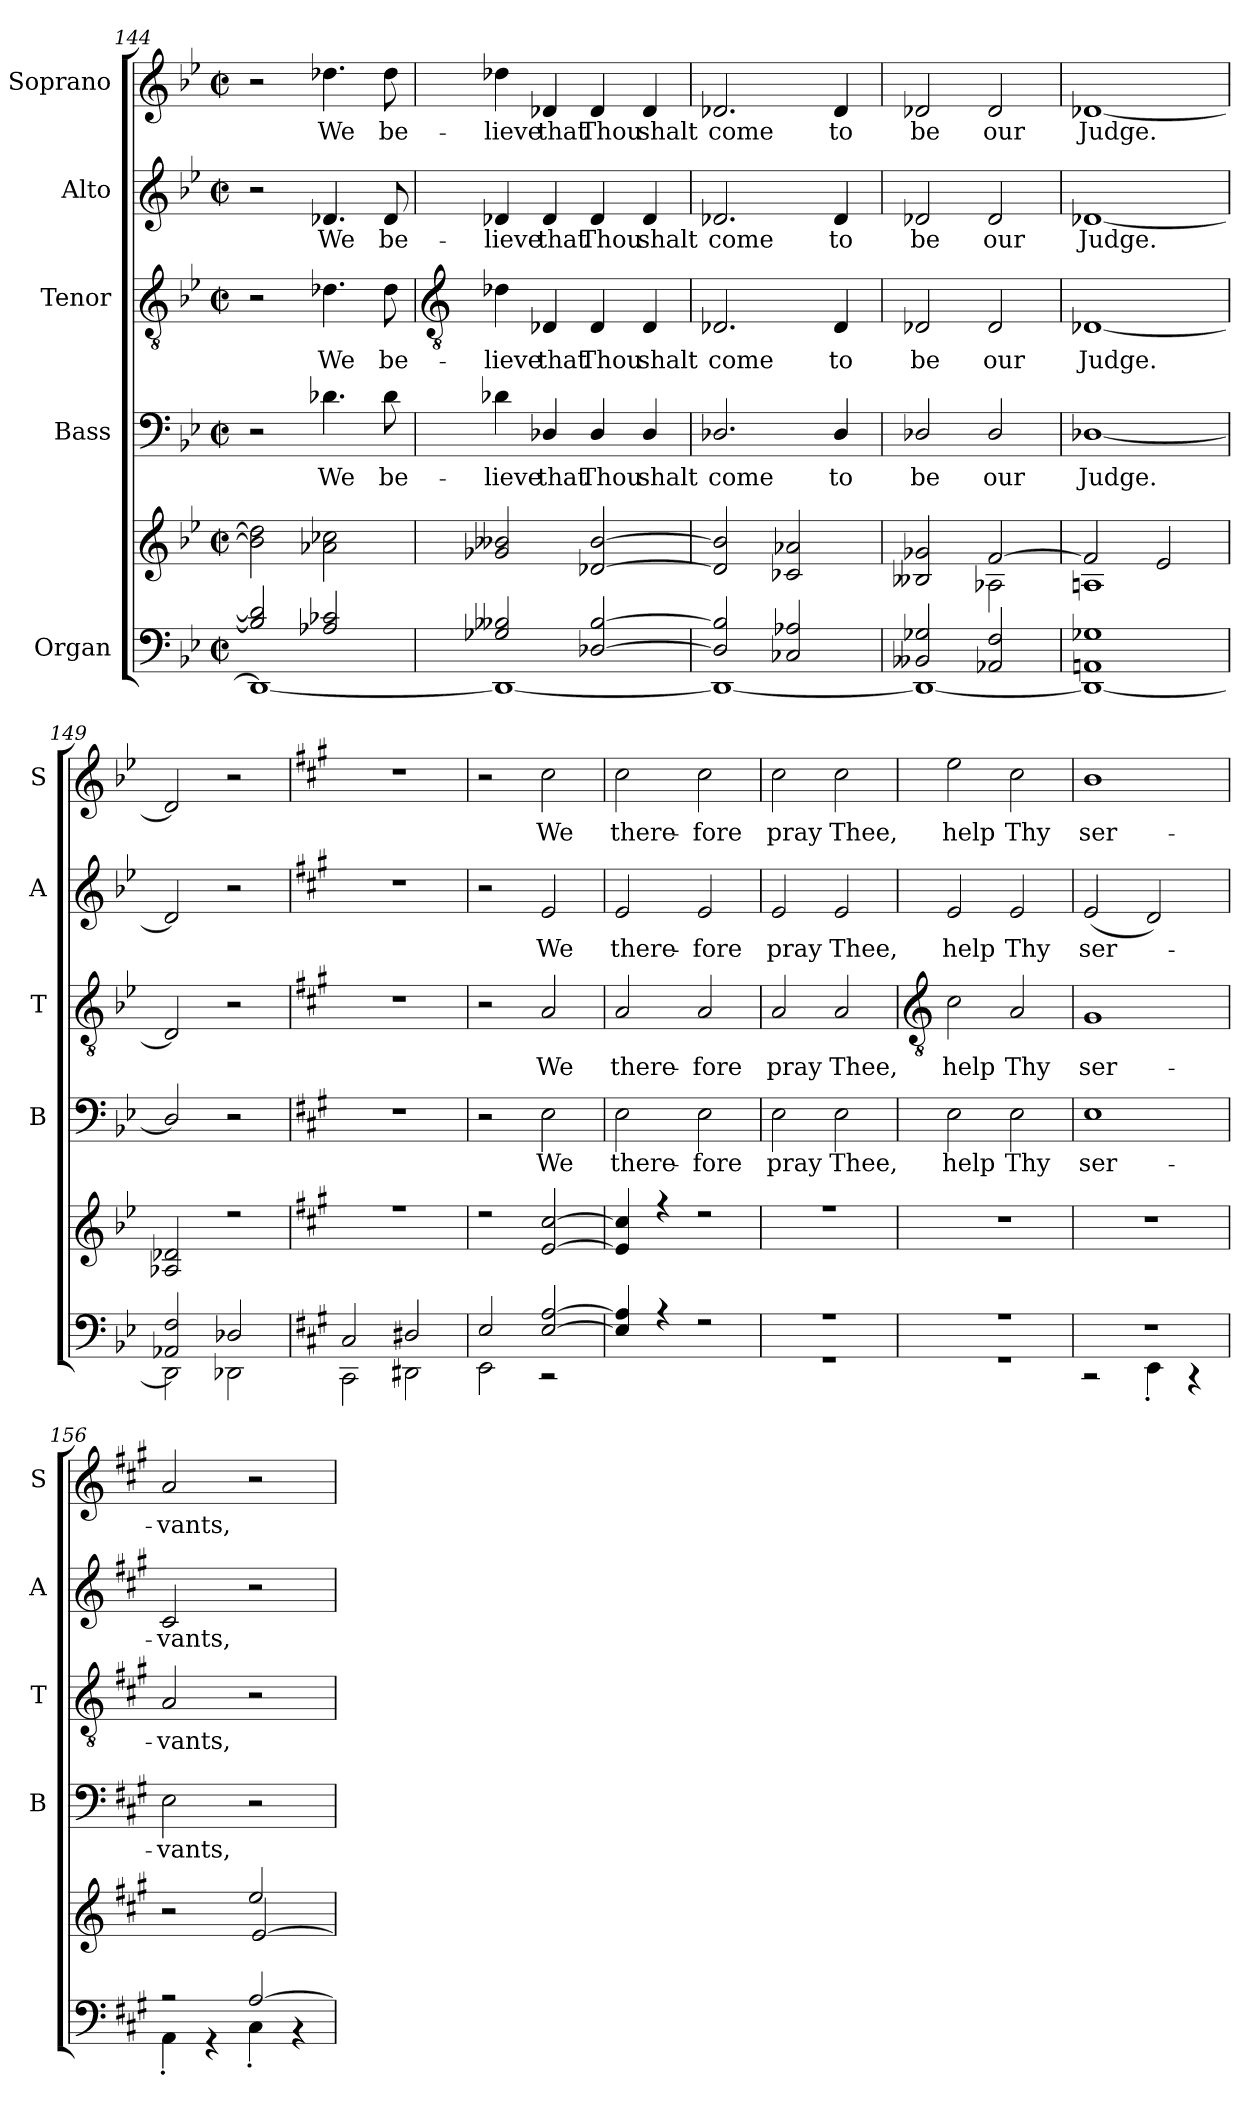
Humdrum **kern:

**kern	**kern	**kern	**text	**kern	**text	**kern	**text	**kern	**text
*part5	*part5	*part4	*part4	*part3	*part3	*part2	*part2	*part1	*part1
*staff6	*staff5	*staff4	*staff4	*staff3	*staff3	*staff2	*staff2	*staff1	*staff1
*I"Organ	*	*I"Bass	*	*I"Tenor	*	*I"Alto	*	*I"Soprano	*
*	*	*I'B	*	*I'T	*	*I'A	*	*I'S	*
*clefF4	*clefG2	*clefF4	*	*clefGv2	*	*clefG2	*	*clefG2	*
*k[b-e-]	*k[b-e-]	*k[b-e-]	*	*k[b-e-]	*	*k[b-e-]	*	*k[b-e-]	*
*B-:	*B-:	*B-:	*	*B-:	*	*B-:	*	*B-:	*
*M2/2	*M2/2	*M2/2	*	*M2/2	*	*M2/2	*	*M2/2	*
*met(c|)	*met(c|)	*met(c|)	*	*met(c|)	*	*met(c|)	*	*met(c|)	*
=144	=144	=144	=144	=144	=144	=144	=144	=144	=144
*^	*^	*	*	*	*	*	*	*	*
*	*	*	*^	*	*	*	*	*	*	*	*
2B--/] 2d-/]	1DD-\_	1ryy	1ryy	2b--\] 2dd-\]	2r	.	2r	.	2r	.	2r	.
!	!	!	!	!	!	!LO:LY:b	!	!LO:LY:b	!	!LO:LY:b	!	!LO:LY:b
2A-X/ 2c-X/	.	.	.	2a-X\ 2cc-X\	4.d-X	We	4.d-X	We	4.d-X	We	4.dd-X	We
!	!	!	!	!	!	!LO:LY:b	!	!LO:LY:b	!	!LO:LY:b	!	!LO:LY:b
.	.	.	.	.	8d-	be-	8d-	be-	8d-	be-	8dd-	be-
*	*	*v	*v	*v	*	*	*	*	*	*	*	*
!!LO:LB:g=z
=145	=145	=145	=145	=145	=145	=145	=145	=145	=145	=145
*	*	*	*	*	*clefGv2	*	*	*	*	*
*	*	*^	*	*	*	*	*	*	*	*
!	!	!	!	!	!LO:LY:b	!	!LO:LY:b	!	!LO:LY:b	!	!LO:LY:b
2G-X/ 2B--X/	1DD-\_	2g-X/ 2b--X/	1ryy	4d-X	-lieve	4d-X	-lieve	4d-X	-lieve	4dd-X	-lieve
!	!	!	!	!	!LO:LY:b	!	!LO:LY:b	!	!LO:LY:b	!	!LO:LY:b
.	.	.	.	4D-X/	that	4D-X	that	4d-	that	4d-X	that
!	!	!	!	!	!LO:LY:b	!	!LO:LY:b	!	!LO:LY:b	!	!LO:LY:b
[2D-X/ [2B--/	.	[2d-X/ [2b--/	.	4D-/	Thou	4D-	Thou	4d-	Thou	4d-	Thou
!	!	!	!	!	!LO:LY:b	!	!LO:LY:b	!	!LO:LY:b	!	!LO:LY:b
.	.	.	.	4D-/	shalt	4D-	shalt	4d-	shalt	4d-	shalt
=146	=146	=146	=146	=146	=146	=146	=146	=146	=146	=146	=146
!	!	!	!	!	!LO:LY:b	!	!LO:LY:b	!	!LO:LY:b	!	!LO:LY:b
2D-/] 2B--/]	1DD-\_	2d-/] 2b--/]	1ryy	2.D-X/	come	2.D-X	come	2.d-X	come	2.d-X	come
2C-X/ 2A-X/	.	2c-X/ 2a-X/	.	.	.	.	.	.	.	.	.
!	!	!	!	!	!LO:LY:b	!	!LO:LY:b	!	!LO:LY:b	!	!LO:LY:b
.	.	.	.	4D-/	to	4D-	to	4d-	to	4d-	to
=147	=147	=147	=147	=147	=147	=147	=147	=147	=147	=147	=147
!	!	!	!	!	!LO:LY:b	!	!LO:LY:b	!	!LO:LY:b	!	!LO:LY:b
2BB--X/ 2G-X/	1DD-\_	2B--X/ 2g-X/	2ryy	2D-X/	be	2D-X	be	2d-X	be	2d-X	be
!	!	!	!	!	!LO:LY:b	!	!LO:LY:b	!	!LO:LY:b	!	!LO:LY:b
2AA-X/ 2F/	.	[2f/	2A-X\	2D-/	our	2D-	our	2d-	our	2d-	our
=148	=148	=148	=148	=148	=148	=148	=148	=148	=148	=148	=148
!	!	!	!	!	!LO:LY:b	!	!LO:LY:b	!	!LO:LY:b	!	!LO:LY:b
1AAn/ 1G-X/	1DD-\_	2f/]	1An\	[1D-X/	Judge.	[1D-X	Judge.	[1d-X	Judge.	[1d-X	Judge.
.	.	2e-/	.	.	.	.	.	.	.	.	.
=149	=149	=149	=149	=149	=149	=149	=149	=149	=149	=149	=149
2AA-X/ 2F/	2DD-\]	2A-X/ 2d-X/	1ryy	2D-/]	.	2D-]	.	2d-]	.	2d-]	.
2D-X/	2DD-\	2r	.	2r	.	2r	.	2r	.	2r	.
=150	=150	=150	=150	=150	=150	=150	=150	=150	=150	=150	=150
*k[f#c#g#]	*	*k[f#c#g#]	*	*k[f#c#g#]	*	*k[f#c#g#]	*	*k[f#c#g#]	*	*k[f#c#g#]	*
*A:	*	*A:	*	*A:	*	*A:	*	*A:	*	*A:	*
2C#/	2CC#\	1r	1ryy	1r	.	1r	.	1r	.	1r	.
2D#X/	2DD#X\	.	.	.	.	.	.	.	.	.	.
=151	=151	=151	=151	=151	=151	=151	=151	=151	=151	=151	=151
2E/	2EE\	2r	1ryy	2r	.	2r	.	2r	.	2r	.
!	!	!	!	!	!LO:LY:b	!	!LO:LY:b	!	!LO:LY:b	!	!LO:LY:b
[2E/ [2A/	2r	[2e/ [2cc#/	.	2E	We	2A	We	2e	We	2cc#	We
=152	=152	=152	=152	=152	=152	=152	=152	=152	=152	=152	=152
!	!	!	!	!	!LO:LY:b	!	!LO:LY:b	!	!LO:LY:b	!	!LO:LY:b
4E/] 4A/]	1ryy	4e/] 4cc#/]	1ryy	2E	there-	2A	there-	2e	there-	2cc#	there-
4r	.	4r	.	.	.	.	.	.	.	.	.
!	!	!	!	!	!LO:LY:b	!	!LO:LY:b	!	!LO:LY:b	!	!LO:LY:b
2r	.	2r	.	2E	-fore	2A	-fore	2e	-fore	2cc#	-fore
=153	=153	=153	=153	=153	=153	=153	=153	=153	=153	=153	=153
!	!	!	!	!	!LO:LY:b	!	!LO:LY:b	!	!LO:LY:b	!	!LO:LY:b
1r	1r	1r	1ryy	2E	pray	2A	pray	2e	pray	2cc#	pray
!	!	!	!	!	!LO:LY:b	!	!LO:LY:b	!	!LO:LY:b	!	!LO:LY:b
.	.	.	.	2E	Thee,	2A	Thee,	2e	Thee,	2cc#	Thee,
*	*	*v	*v	*	*	*	*	*	*	*	*
!!LO:LB:g=z
=154	=154	=154	=154	=154	=154	=154	=154	=154	=154	=154
*	*	*	*	*	*clefGv2	*	*	*	*	*
*	*	*^	*	*	*	*	*	*	*	*
*	*	*	*^	*	*	*	*	*	*	*	*
!	!	!	!	!	!	!LO:LY:b	!	!LO:LY:b	!	!LO:LY:b	!	!LO:LY:b
1r	1r	1r	1ryy	1ryy	2E	help	2c#	help	2e	help	2ee	help
!	!	!	!	!	!	!LO:LY:b	!	!LO:LY:b	!	!LO:LY:b	!	!LO:LY:b
.	.	.	.	.	2E	Thy	2A	Thy	2e	Thy	2cc#	Thy
=155	=155	=155	=155	=155	=155	=155	=155	=155	=155	=155	=155	=155
!	!	!	!	!	!	!LO:LY:b	!	!LO:LY:b	!	!LO:LY:b	!	!LO:LY:b
1r	2r	1r	1ryy	1ryy	1E	ser-	1G#	ser-	(<2e	ser-	1b	ser-
.	4EE'\	.	.	.	.	.	.	.	2d)	.	.	.
.	4r	.	.	.	.	.	.	.	.	.	.	.
=156	=156	=156	=156	=156	=156	=156	=156	=156	=156	=156	=156	=156
!	!	!	!	!	!	!LO:LY:b	!	!LO:LY:b	!	!LO:LY:b	!	!LO:LY:b
2r	4AA'\	2r	1ryy	2r	2E	-vants,	2A	-vants,	2c#	vants,	2a	-vants,
.	4r	.	.	.	.	.	.	.	.	.	.	.
[2A/	4C#'\	2ee/	.	[2e/	2r	.	2r	.	2r	.	2r	.
.	4r	.	.	.	.	.	.	.	.	.	.	.
*v	*v	*	*	*	*	*	*	*	*	*	*	*
*	*v	*v	*v	*	*	*	*	*	*	*	*
=	=	=	=	=	=	=	=	=	=
*-	*-	*-	*-	*-	*-	*-	*-	*-	*-
